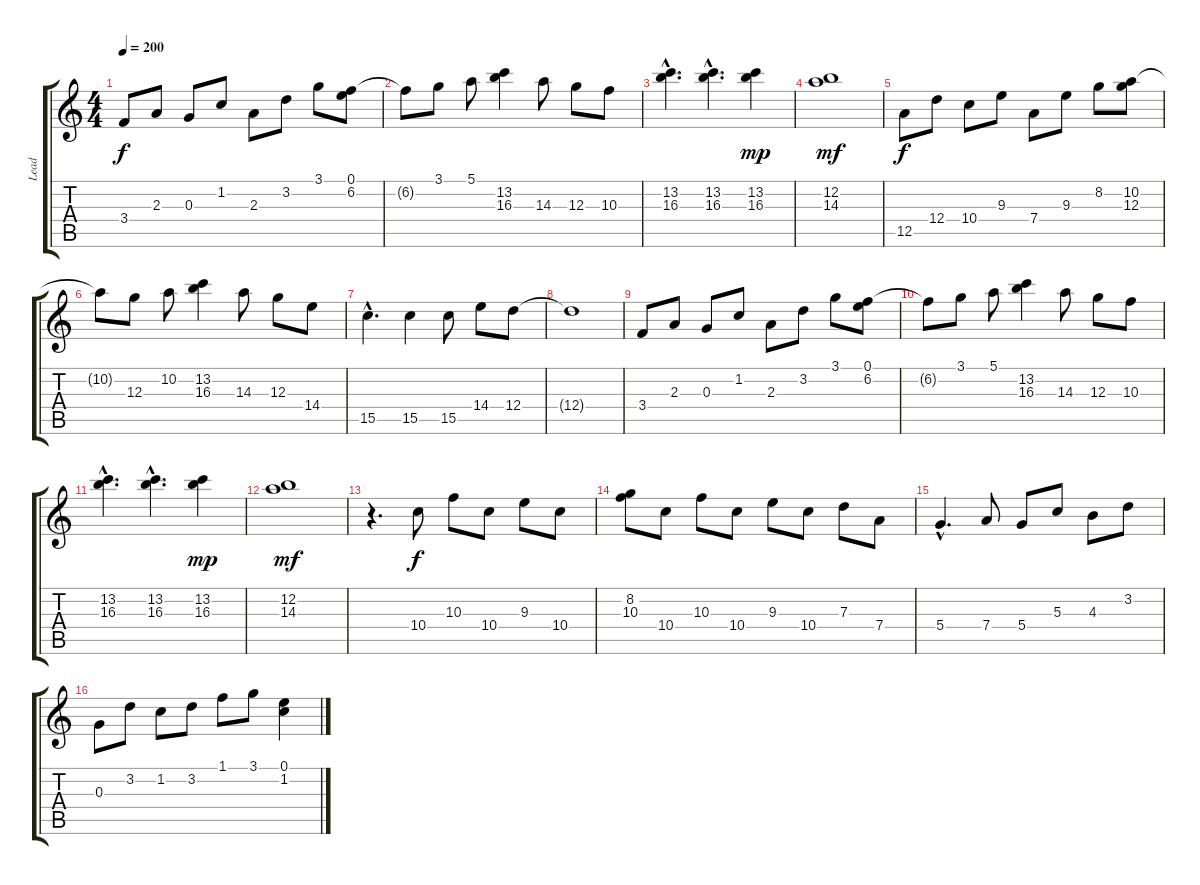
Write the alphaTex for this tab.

\track ("Lead" "Lead") {instrument distortionguitar}
\staff {score tabs}
\tuning (E4 B3 G3 D3 A2 E2) {hide}
\ts (4 4)
\tempo 200
\clef g2
\ks c
3.4.8{dy f} 2.3.8 0.3.8 1.2.8 2.3.8 3.2.8 3.1.8 (0.1 6.2).8 |
6.2{t}.8 3.1.8 5.1.8 (13.2 16.3).4 14.3.8 12.3.8 10.3.8 |
(13.2{hac} 16.3).4{d} (13.2{hac} 16.3).4{d} (13.2 16.3).4{dy mp} |
(12.2 14.3).1{dy mf} |
12.5.8{dy f} 12.4.8 10.4.8 9.3.8 7.4.8 9.3.8 8.2.8 (10.2 12.3).8 |
10.2{t}.8 12.3.8 10.2.8 (13.2 16.3).4 14.3.8 12.3.8 14.4.8 |
15.5{hac}.4{d} 15.5.4 15.5.8 14.4.8 12.4.8 |
12.4{t}.1 |
3.4.8 2.3.8 0.3.8 1.2.8 2.3.8 3.2.8 3.1.8 (0.1 6.2).8 |
6.2{t}.8 3.1.8 5.1.8 (13.2 16.3).4 14.3.8 12.3.8 10.3.8 |
(13.2{hac} 16.3).4{d} (13.2{hac} 16.3).4{d} (13.2 16.3).4{dy mp} |
(12.2 14.3).1{dy mf} |
r.4{d} 10.4.8{dy f} 10.3.8 10.4.8 9.3.8 10.4.8 |
(8.2 10.3).8 10.4.8 10.3.8 10.4.8 9.3.8 10.4.8 7.3.8 7.4.8 |
5.4{hac}.4{d} 7.4.8 5.4.8 5.3.8 4.3.8 3.2.8 |
0.3.8 3.2.8 1.2.8 3.2.8 1.1.8 3.1.8 (0.1 1.2).4
